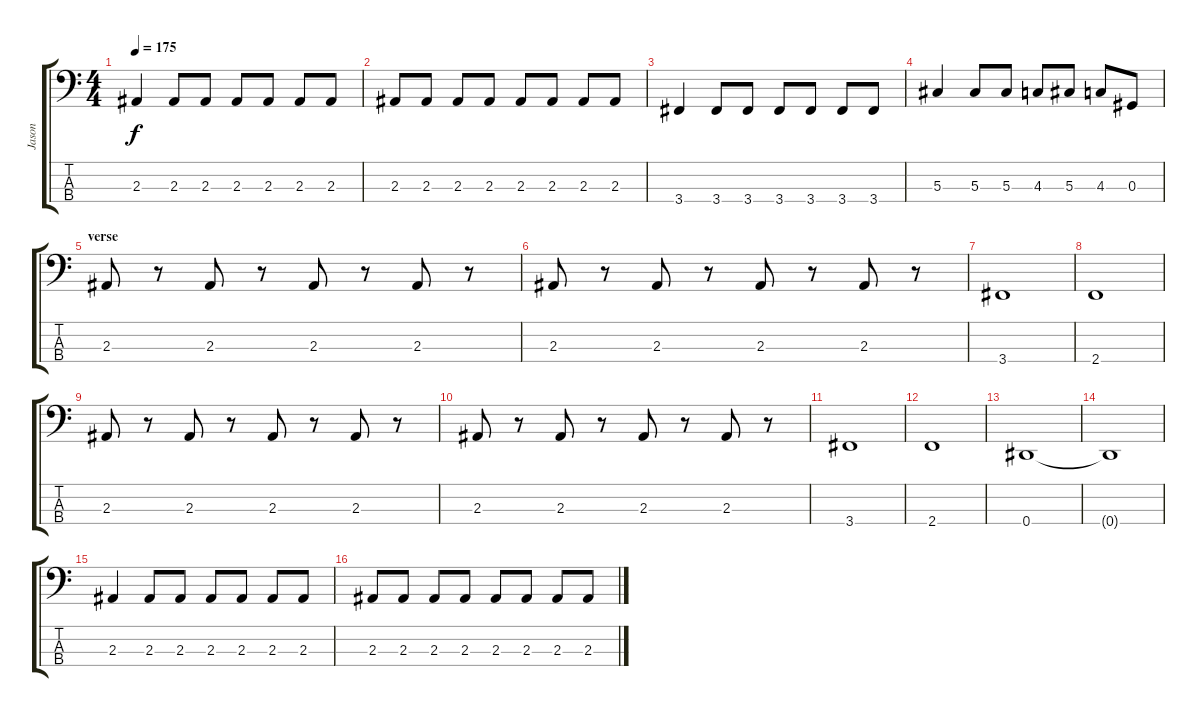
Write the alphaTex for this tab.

\track ("Jason" "Jason") {instrument electricbasspick}
\staff {score tabs}
\tuning (Gb2 Db2 Ab1 Eb1) {hide}
\ts (4 4)
\tempo 175
\clef f4
\ks c
2.3.4{dy f} 2.3.8 2.3.8 2.3.8 2.3.8 2.3.8 2.3.8 |
2.3.8 2.3.8 2.3.8 2.3.8 2.3.8 2.3.8 2.3.8 2.3.8 |
3.4.4 3.4.8 3.4.8 3.4.8 3.4.8 3.4.8 3.4.8 |
5.3.4 5.3.8 5.3.8 4.3.8 5.3.8 4.3.8 0.3.8 |
\section ("" "verse")
2.3.8 r.8 2.3.8 r.8 2.3.8 r.8 2.3.8 r.8 |
2.3.8 r.8 2.3.8 r.8 2.3.8 r.8 2.3.8 r.8 |
3.4.1 |
2.4.1 |
2.3.8 r.8 2.3.8 r.8 2.3.8 r.8 2.3.8 r.8 |
2.3.8 r.8 2.3.8 r.8 2.3.8 r.8 2.3.8 r.8 |
3.4.1 |
2.4.1 |
0.4.1 |
0.4{t}.1 |
2.3.4 2.3.8 2.3.8 2.3.8 2.3.8 2.3.8 2.3.8 |
2.3.8 2.3.8 2.3.8 2.3.8 2.3.8 2.3.8 2.3.8 2.3.8
